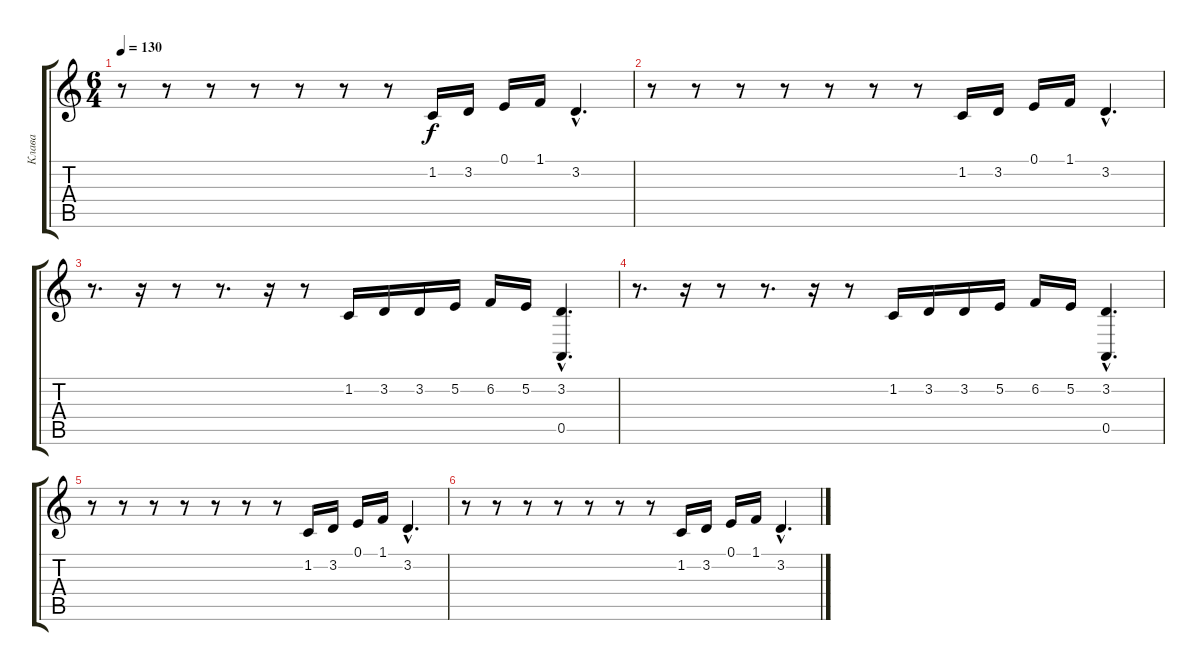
\track ("Клава" "Клава") {instrument pizzicatostrings}
\staff {score tabs}
\tuning (E4 B3 G3 D3 A2 E2) {hide}
\ts (6 4)
\tempo 130
\clef g2
\ks c
r.8{dy f instrument pizzicatostrings} r.8 r.8 r.8 r.8 r.8 r.8 1.2.16 3.2.16 0.1.16 1.1.16 3.2{hac}.4{d} |
r.8 r.8 r.8 r.8 r.8 r.8 r.8 1.2.16 3.2.16 0.1.16 1.1.16 3.2{hac}.4{d} |
r.8{d} r.16 r.8 r.8{d} r.16 r.8 1.2.16 3.2.16 3.2.16 5.2.16 6.2.16 5.2.16 (3.2{hac} 0.5{hac}).4{d} |
r.8{d} r.16 r.8 r.8{d} r.16 r.8 1.2.16 3.2.16 3.2.16 5.2.16 6.2.16 5.2.16 (3.2{hac} 0.5{hac}).4{d} |
r.8 r.8 r.8 r.8 r.8 r.8 r.8 1.2.16 3.2.16 0.1.16 1.1.16 3.2{hac}.4{d} |
r.8 r.8 r.8 r.8 r.8 r.8 r.8 1.2.16 3.2.16 0.1.16 1.1.16 3.2{hac}.4{d}
